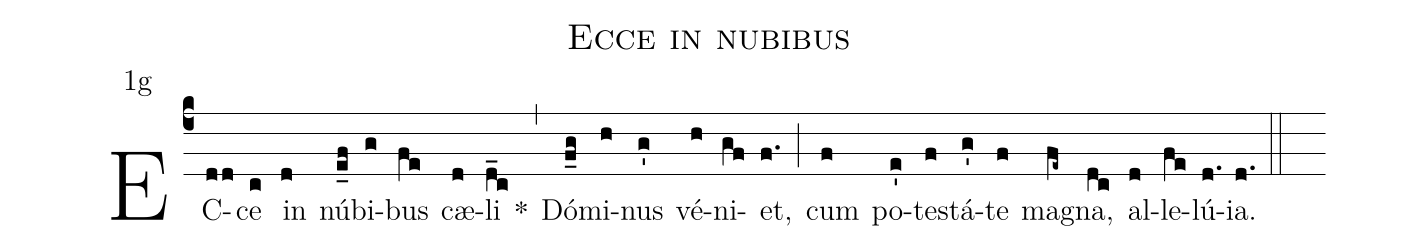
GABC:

name:Ecce in nubibus;
office-part:Antiphona;
mode:1;
annotation:1g;
%%
(c4) EC(dd)ce(c) in(d) nú(e_f)bi(g)bus(fe) c<sp>æ</sp>(d)li(d_c) *(,) Dó(f_g)mi(h)nus(g') vé(h)ni(gf)et,(f.) (;) cum(f) po(e')te(f)stá(g')te(f) ma(fe~)gna,(dc) al(d)le(fe)lú(d.)ia.(d.) (::)
